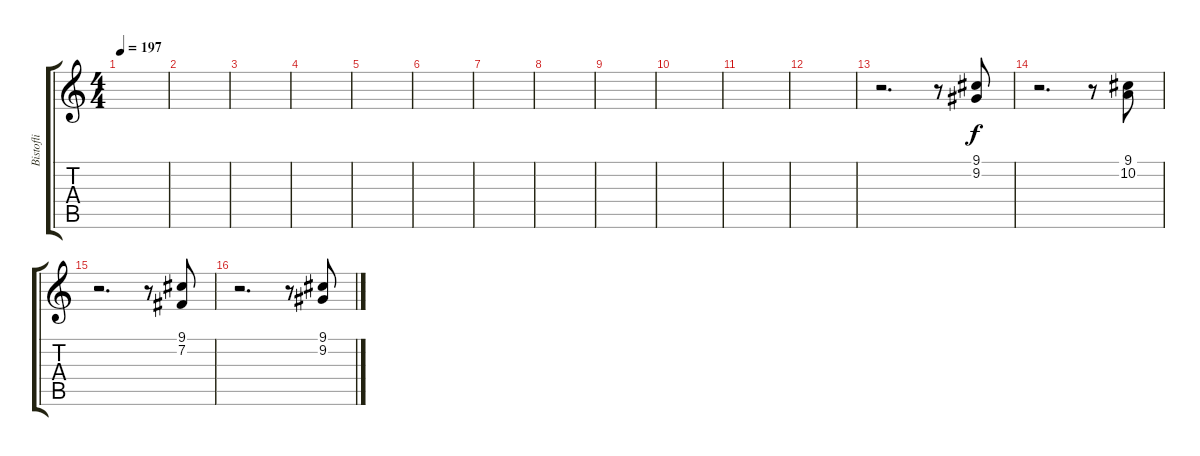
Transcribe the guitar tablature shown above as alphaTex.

\track ("Bistofli" "Bistofli") {instrument synthstrings1}
\staff {score tabs}
\tuning (E4 B3 G3 D3 A2 E2) {hide}
\ts (4 4)
\tempo 197
\clef g2
\ks c
|
|
|
|
|
|
|
|
|
|
|
|
r.2{d} r.8 (9.1 9.2).8 |
r.2{d} r.8 (9.1 10.2).8 |
r.2{d} r.8 (9.1 7.2).8 |
r.2{d} r.8 (9.1 9.2).8
